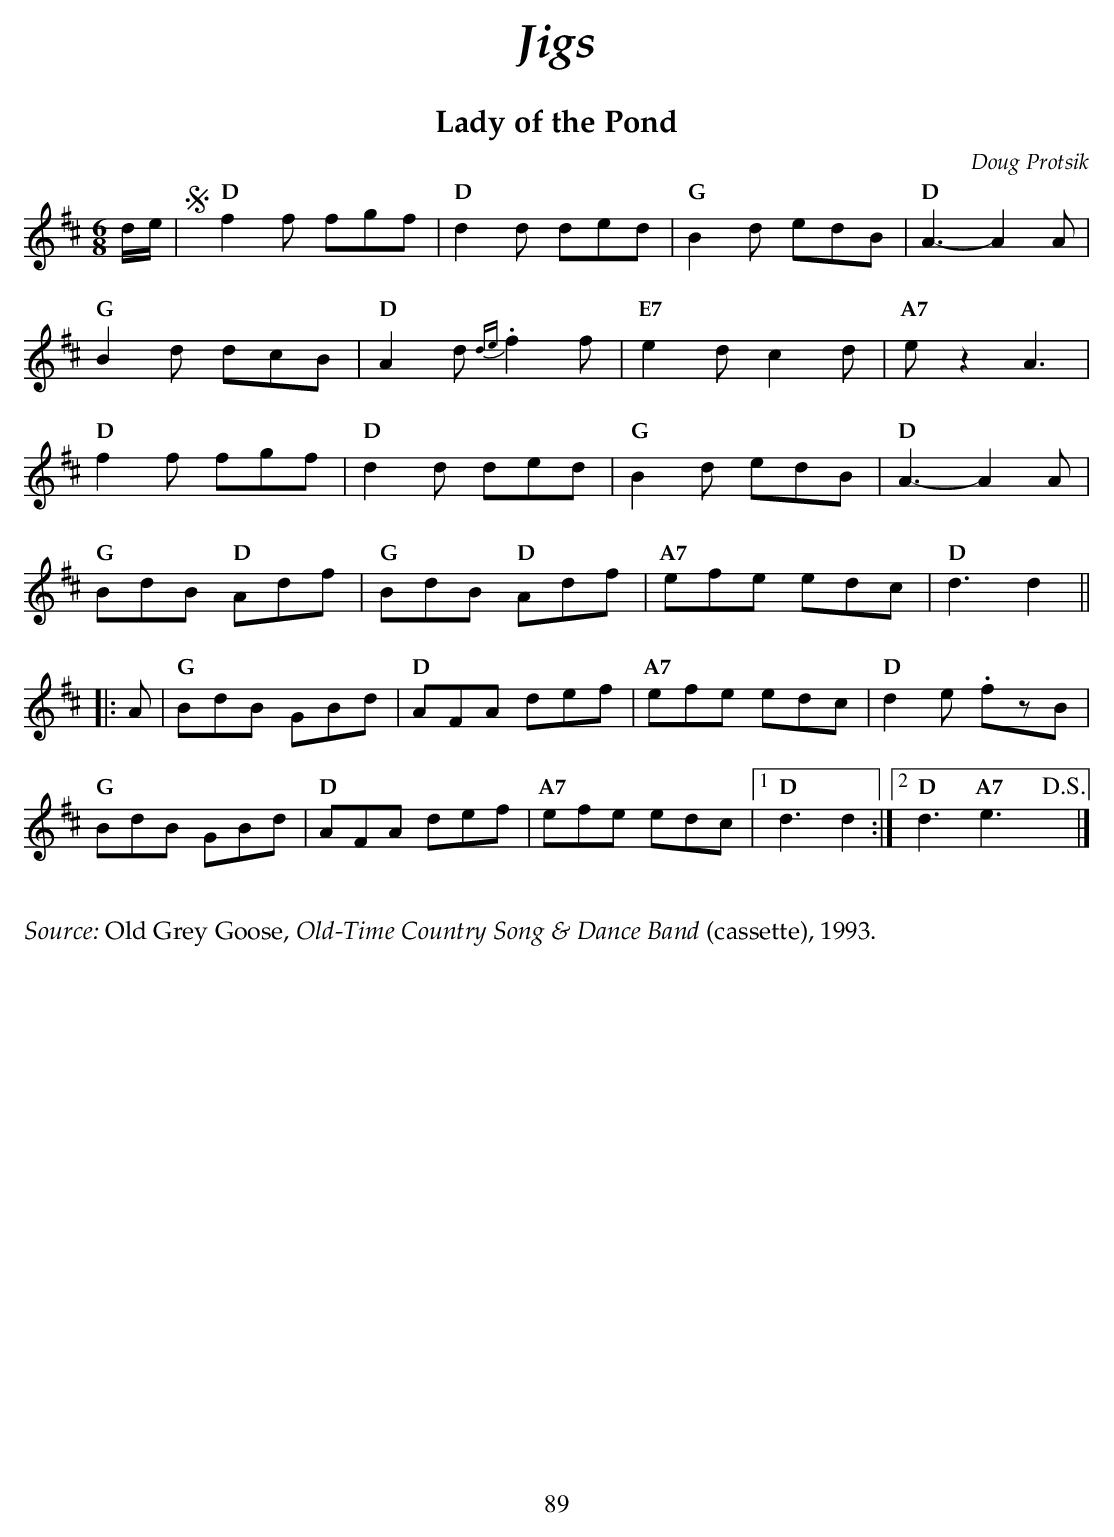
X:1
T:Lady of the Pond
C:Doug Protsik
U:s = !slide!
U:t = !trill!
M:6/8
L:1/8
K:D
d/e/ |!segno!yy\
"D" f2f fgf     | "D" d2d ded      | "G" B2d edB  | "D" A3- A2A |
"G" B2d dcB     | "D" A2d {de}.f2f | "E7" e2d c2d | "A7" ez2 A3 |
"D" f2f fgf     | "D" d2d ded      | "G" B2d edB  | "D" A3- A2A |
"G" BdB "D" Adf | "G" BdB "D" Adf  | "A7" efe edc | "D" d3 d2   ||
|: A |\
"G" BdB GBd     | "D" AFA def      | "A7" efe edc | "D" d2e .fzB |
"G" BdB GBd     | "D" AFA def      | "A7" efe edc |1 "D" d3 d2  :|2 "D" d3 "A7" e3 y!D.S.!y |]
